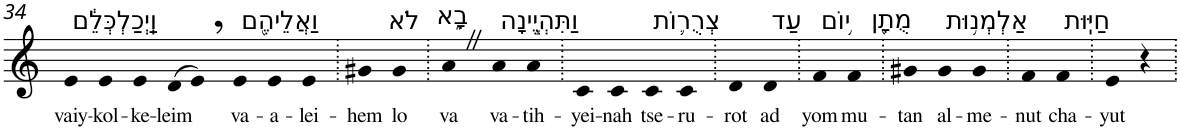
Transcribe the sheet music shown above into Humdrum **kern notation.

**kern	**text
*part1	*part1
*staff1	*staff1
*I"Piano	*
*I'Pno	*
!!LO:PB:g=z
*clefG2	*
*k[]	*
=34	=34
!LO:TX:a:t=וַֽיְכַלְכְּלֵ֔ם	!
!	!LO:LY:b
4e	vaiy-
!	!LO:LY:b
4e	-kol-
!	!LO:LY:b
4e	-ke-
!	!LO:LY:b
(>8d	-leim
8e,)	.
!LO:TX:a:t=וַאֲלֵיהֶ֖ם	!
!	!LO:LY:b
4e	va-
!	!LO:LY:b
4e	-a-
!	!LO:LY:b
4e	-lei-
=35.	=35.
!	!LO:LY:b
4g#X	-hem
!LO:TX:a:t=לֹא	!
!	!LO:LY:b
4g#	lo
=36.	=36.
!LO:TX:a:t=בָ֑א	!
!	!LO:LY:b
4aZ	va
!LO:TX:a:t=וַתִּהְיֶ֧ינָה	!
!	!LO:LY:b
4a	va-
!	!LO:LY:b
4a	-tih-
=37.	=37.
!	!LO:LY:b
4c	-yei-
!	!LO:LY:b
4c	-nah
!LO:TX:a:t=צְרֻר֛וֹת	!
!	!LO:LY:b
4c	tse-
!	!LO:LY:b
4c	-ru-
=38.	=38.
!	!LO:LY:b
4d	-rot
!LO:TX:a:t=עַד	!
!	!LO:LY:b
4d	ad
=39.	=39.
!LO:TX:a:t=י֥וֹם	!
!	!LO:LY:b
4f	yom
!LO:TX:a:t=מֻתָ֖ן	!
!	!LO:LY:b
4f	mu-
=40.	=40.
!	!LO:LY:b
4g#X	-tan
!LO:TX:a:t=אַלְמְנ֥וּת	!
!	!LO:LY:b
4g#	al-
!	!LO:LY:b
4g#	-me-
=41.	=41.
!	!LO:LY:b
4f	-nut
!LO:TX:a:t=חַיּֽוּת	!
!	!LO:LY:b
4f	cha-
=42.	=42.
!	!LO:LY:b
4e	-yut
4r	.
=.	=.
*-	*-
